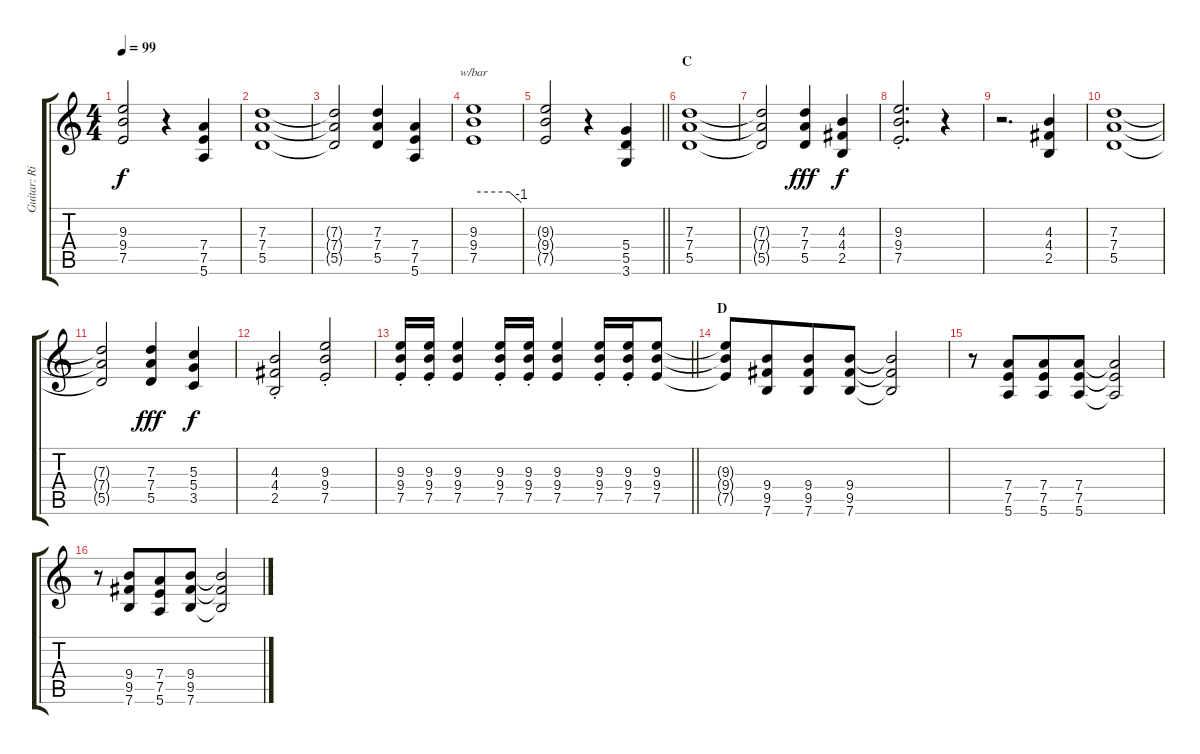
\track ("Guitar: Rik" "Guitar: Ri") {instrument distortionguitar}
\staff {score tabs}
\tuning (E4 B3 G3 D3 A2 E2) {hide}
\ts (4 4)
\tempo 99
\clef g2
\ks c
(9.3{t} 9.4{t} 7.5{t}).2{dy f} r.4{volume 13} (7.4 7.5 5.6).4 |
(7.3 7.4 5.5).1 |
(7.3{t} 7.4{t} 5.5{t}).2 (7.3 7.4 5.5).4 (7.4 7.5 5.6).4 |
(9.3 9.4 7.5).1{tbe (custom default 0 0 45 0 60 -4) volume 0} |
\barLineRight lightlight
(9.3{t} 9.4{t} 7.5{t}).2 r.4{volume 13} (5.4 5.5 3.6).4 |
\section ("" "C")
(7.3 7.4 5.5).1 |
(7.3{t} 7.4{t} 5.5{t}).2 (7.3 7.4 5.5).4{dy fff} (4.3 4.4 2.5).4{dy f} |
(9.3{st} 9.4{st} 7.5{st}).2{d} r.4 |
r.2{d} (4.3 4.4 2.5).4 |
(7.3 7.4 5.5).1 |
(7.3{t} 7.4{t} 5.5{t}).2 (7.3 7.4 5.5).4{dy fff} (5.3 5.4 3.5).4{dy f} |
(4.3{st} 4.4{st} 2.5{st}).2 (9.3{st} 9.4{st} 7.5{st}).2 |
\barLineRight lightlight
(9.3{st} 9.4{st} 7.5{st}).16 (9.3{st} 9.4{st} 7.5{st}).16 (9.3 9.4 7.5).4 (9.3{st} 9.4{st} 7.5{st}).16 (9.3{st} 9.4{st} 7.5{st}).16 (9.3 9.4 7.5).4 (9.3{st} 9.4{st} 7.5{st}).16 (9.3{st} 9.4{st} 7.5{st}).16 (9.3 9.4 7.5).8 |
\section ("" "D")
(9.3{t} 9.4{t} 7.5{t}).8 (9.4 9.5 7.6).8{beam merge} (9.4 9.5 7.6).8 (9.4 9.5 7.6).8 (9.4{t} 9.5{t} 7.6{t}).2 |
r.8 (7.4 7.5 5.6).8{beam merge} (7.4 7.5 5.6).8 (7.4 7.5 5.6).8 (7.4{t} 7.5{t} 5.6{t}).2 |
r.8 (9.4 9.5 7.6).8{beam merge} (7.4 7.5 5.6).8 (9.4 9.5 7.6).8 (9.4{t} 9.5{t} 7.6{t}).2
